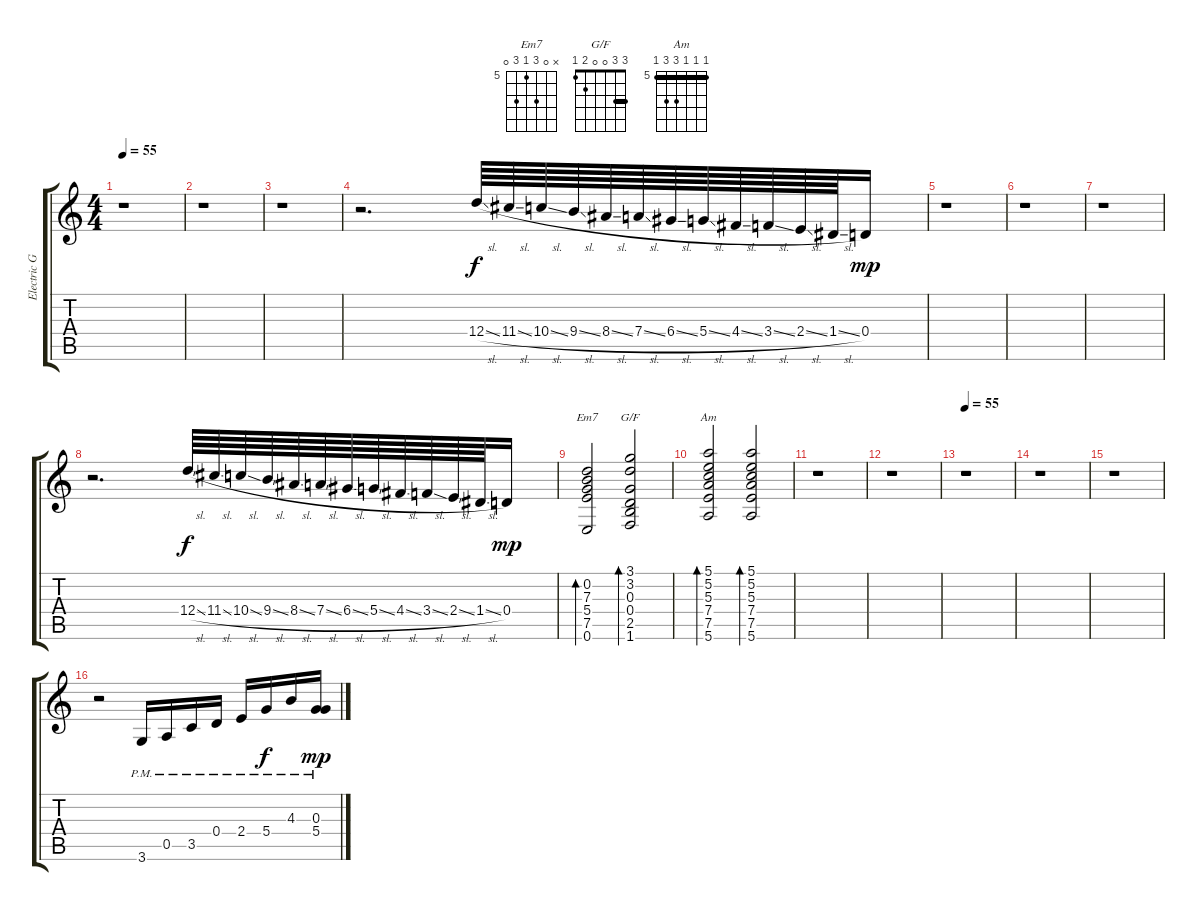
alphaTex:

\track ("Electric Guitar" "Electric G") {instrument distortionguitar}
\staff {score tabs}
\tuning (E4 B3 G3 D3 A2 E2) {hide}
\chord ("Em7" x 0 7 5 7 0) {firstfret 5}
\chord ("G/F" 3 3 0 0 2 1) {barre 3}
\chord ("Am" 5 5 5 7 7 5) {firstfret 5 barre 5}
\ts (4 4)
\tempo 55
\clef g2
\ks c
r.1{dy f} |
r.1 |
r.1 |
r.2{d} 12.4{sl}.64{volume 12 balance 3} 11.4{sl}.64 10.4{sl}.64 9.4{sl}.64 8.4{sl}.64 7.4{sl}.64 6.4{sl}.64 5.4{sl}.64 4.4{sl}.64 3.4{sl}.64 2.4{sl}.64 1.4{sl}.64 0.4.16{dy mp} |
r.1 |
r.1 |
r.1 |
r.2{d} 12.4{sl}.64{dy f volume 12 balance 3} 11.4{sl}.64 10.4{sl}.64 9.4{sl}.64 8.4{sl}.64 7.4{sl}.64 6.4{sl}.64 5.4{sl}.64 4.4{sl}.64 3.4{sl}.64 2.4{sl}.64 1.4{sl}.64 0.4.16{dy mp} |
(0.2 7.3 5.4 7.5 0.6).2{bd 30 ch "Em7" instrument acousticguitarsteel} (3.1 3.2 0.3 0.4 2.5 1.6).2{bd 30 ch "G/F"} |
(5.1 5.2 5.3 7.4 7.5 5.6).2{bd 30 ch "Am"} (5.1 5.2 5.3 7.4 7.5 5.6).2{bd 30} |
r.1 |
r.1 |
\tempo 55
r.1 |
r.1 |
r.1 |
r.2 3.6{pm}.16{instrument overdrivenguitar} 0.5{pm}.16 3.5{pm}.16 0.4{pm}.16 2.4{pm}.16 5.4{pm}.16{dy f} 4.3{pm}.16 (0.3{pm} 5.4{pm}).16{dy mp}
